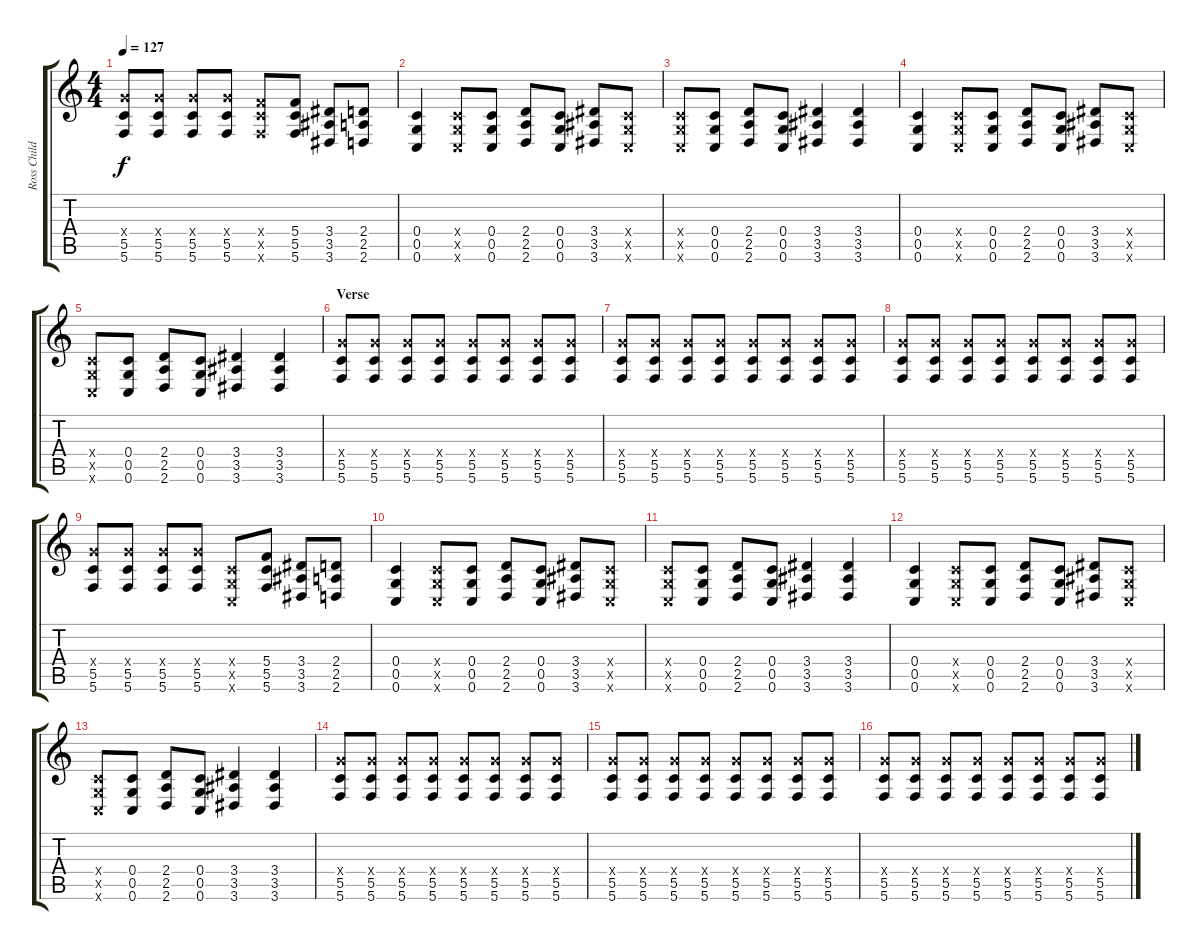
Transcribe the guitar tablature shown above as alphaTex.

\track ("Ross Childress" "Ross Child") {instrument distortionguitar}
\staff {score tabs}
\tuning (D4 A3 F3 C3 G2 C2) {hide}
\ts (4 4)
\tempo 127
\clef g2
\ks c
(7.4{x} 5.5 5.6).8{dy f} (7.4{x} 5.5 5.6).8 (7.4{x} 5.5 5.6).8 (7.4{x} 5.5 5.6).8 (5.4{x} 5.5{x} 5.6{x}).8 (5.4 5.5 5.6).8 (3.4 3.5 3.6).8 (2.4 2.5 2.6).8 |
(0.4 0.5 0.6).4 (0.4{x} 0.5{x} 0.6{x}).8 (0.4 0.5 0.6).8 (2.4 2.5 2.6).8 (0.4 0.5 0.6).8 (3.4 3.5 3.6).8 (0.4{x} 0.5{x} 0.6{x}).8 |
(0.4{x} 0.5{x} 0.6{x}).8 (0.4 0.5 0.6).8 (2.4 2.5 2.6).8 (0.4 0.5 0.6).8 (3.4 3.5 3.6).4 (3.4 3.5 3.6).4 |
(0.4 0.5 0.6).4 (0.4{x} 0.5{x} 0.6{x}).8 (0.4 0.5 0.6).8 (2.4 2.5 2.6).8 (0.4 0.5 0.6).8 (3.4 3.5 3.6).8 (0.4{x} 0.5{x} 0.6{x}).8 |
(0.4{x} 0.5{x} 0.6{x}).8 (0.4 0.5 0.6).8 (2.4 2.5 2.6).8 (0.4 0.5 0.6).8 (3.4 3.5 3.6).4 (3.4 3.5 3.6).4 |
\section ("" "Verse")
(7.4{x} 5.5 5.6).8 (7.4{x} 5.5 5.6).8 (7.4{x} 5.5 5.6).8 (7.4{x} 5.5 5.6).8 (7.4{x} 5.5 5.6).8 (7.4{x} 5.5 5.6).8 (7.4{x} 5.5 5.6).8 (7.4{x} 5.5 5.6).8 |
(7.4{x} 5.5 5.6).8 (7.4{x} 5.5 5.6).8 (7.4{x} 5.5 5.6).8 (7.4{x} 5.5 5.6).8 (7.4{x} 5.5 5.6).8 (7.4{x} 5.5 5.6).8 (7.4{x} 5.5 5.6).8 (7.4{x} 5.5 5.6).8 |
(7.4{x} 5.5 5.6).8 (7.4{x} 5.5 5.6).8 (7.4{x} 5.5 5.6).8 (7.4{x} 5.5 5.6).8 (7.4{x} 5.5 5.6).8 (7.4{x} 5.5 5.6).8 (7.4{x} 5.5 5.6).8 (7.4{x} 5.5 5.6).8 |
(7.4{x} 5.5 5.6).8 (7.4{x} 5.5 5.6).8 (7.4{x} 5.5 5.6).8 (7.4{x} 5.5 5.6).8 (0.4{x} 0.5{x} 0.6{x}).8 (5.4 5.5 5.6).8 (3.4 3.5 3.6).8 (2.4 2.5 2.6).8 |
(0.4 0.5 0.6).4 (0.4{x} 0.5{x} 0.6{x}).8 (0.4 0.5 0.6).8 (2.4 2.5 2.6).8 (0.4 0.5 0.6).8 (3.4 3.5 3.6).8 (0.4{x} 0.5{x} 0.6{x}).8 |
(0.4{x} 0.5{x} 0.6{x}).8 (0.4 0.5 0.6).8 (2.4 2.5 2.6).8 (0.4 0.5 0.6).8 (3.4 3.5 3.6).4 (3.4 3.5 3.6).4 |
(0.4 0.5 0.6).4 (0.4{x} 0.5{x} 0.6{x}).8 (0.4 0.5 0.6).8 (2.4 2.5 2.6).8 (0.4 0.5 0.6).8 (3.4 3.5 3.6).8 (0.4{x} 0.5{x} 0.6{x}).8 |
(0.4{x} 0.5{x} 0.6{x}).8 (0.4 0.5 0.6).8 (2.4 2.5 2.6).8 (0.4 0.5 0.6).8 (3.4 3.5 3.6).4 (3.4 3.5 3.6).4 |
(7.4{x} 5.5 5.6).8 (7.4{x} 5.5 5.6).8 (7.4{x} 5.5 5.6).8 (7.4{x} 5.5 5.6).8 (7.4{x} 5.5 5.6).8 (7.4{x} 5.5 5.6).8 (7.4{x} 5.5 5.6).8 (7.4{x} 5.5 5.6).8 |
(7.4{x} 5.5 5.6).8 (7.4{x} 5.5 5.6).8 (7.4{x} 5.5 5.6).8 (7.4{x} 5.5 5.6).8 (7.4{x} 5.5 5.6).8 (7.4{x} 5.5 5.6).8 (7.4{x} 5.5 5.6).8 (7.4{x} 5.5 5.6).8 |
(7.4{x} 5.5 5.6).8 (7.4{x} 5.5 5.6).8 (7.4{x} 5.5 5.6).8 (7.4{x} 5.5 5.6).8 (7.4{x} 5.5 5.6).8 (7.4{x} 5.5 5.6).8 (7.4{x} 5.5 5.6).8 (7.4{x} 5.5 5.6).8
